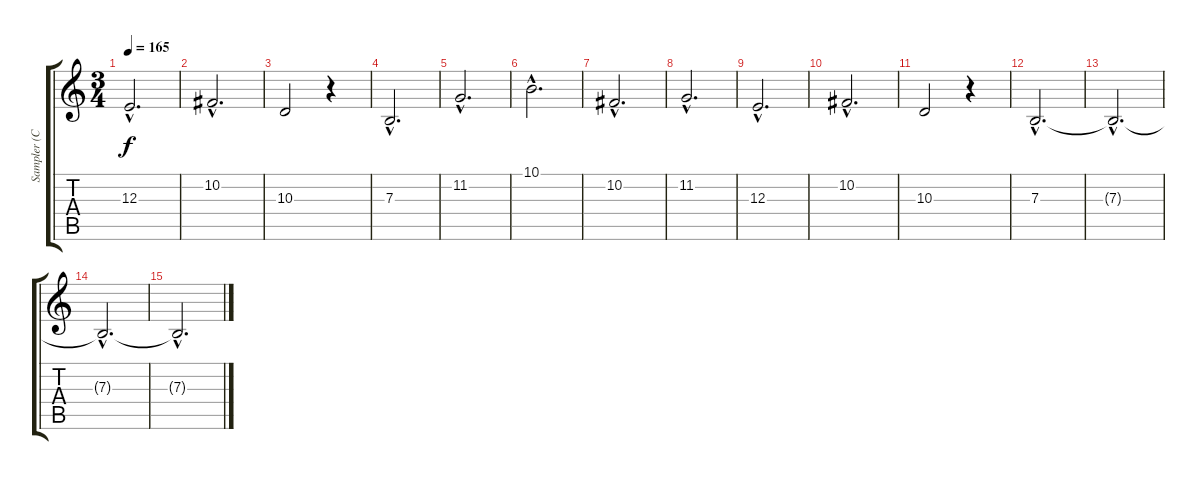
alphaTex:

\track ("Sampler (Craig)" "Sampler (C") {instrument pad6metallic}
\staff {score tabs}
\tuning (Db4 Ab3 E3 B2 Gb2 B1) {hide}
\ts (3 4)
\tempo 165
\clef g2
\ks c
12.3{hac}.2{d dy f} |
10.2{hac}.2{d} |
10.3.2 r.4 |
7.3{hac}.2{d} |
11.2{hac}.2{d} |
10.1{hac}.2{d} |
10.2{hac}.2{d} |
11.2{hac}.2{d} |
12.3{hac}.2{d} |
10.2{hac}.2{d} |
10.3.2 r.4 |
7.3{hac}.2{d} |
7.3{hac t}.2{d} |
7.3{hac t}.2{d} |
7.3{hac t}.2{d}
